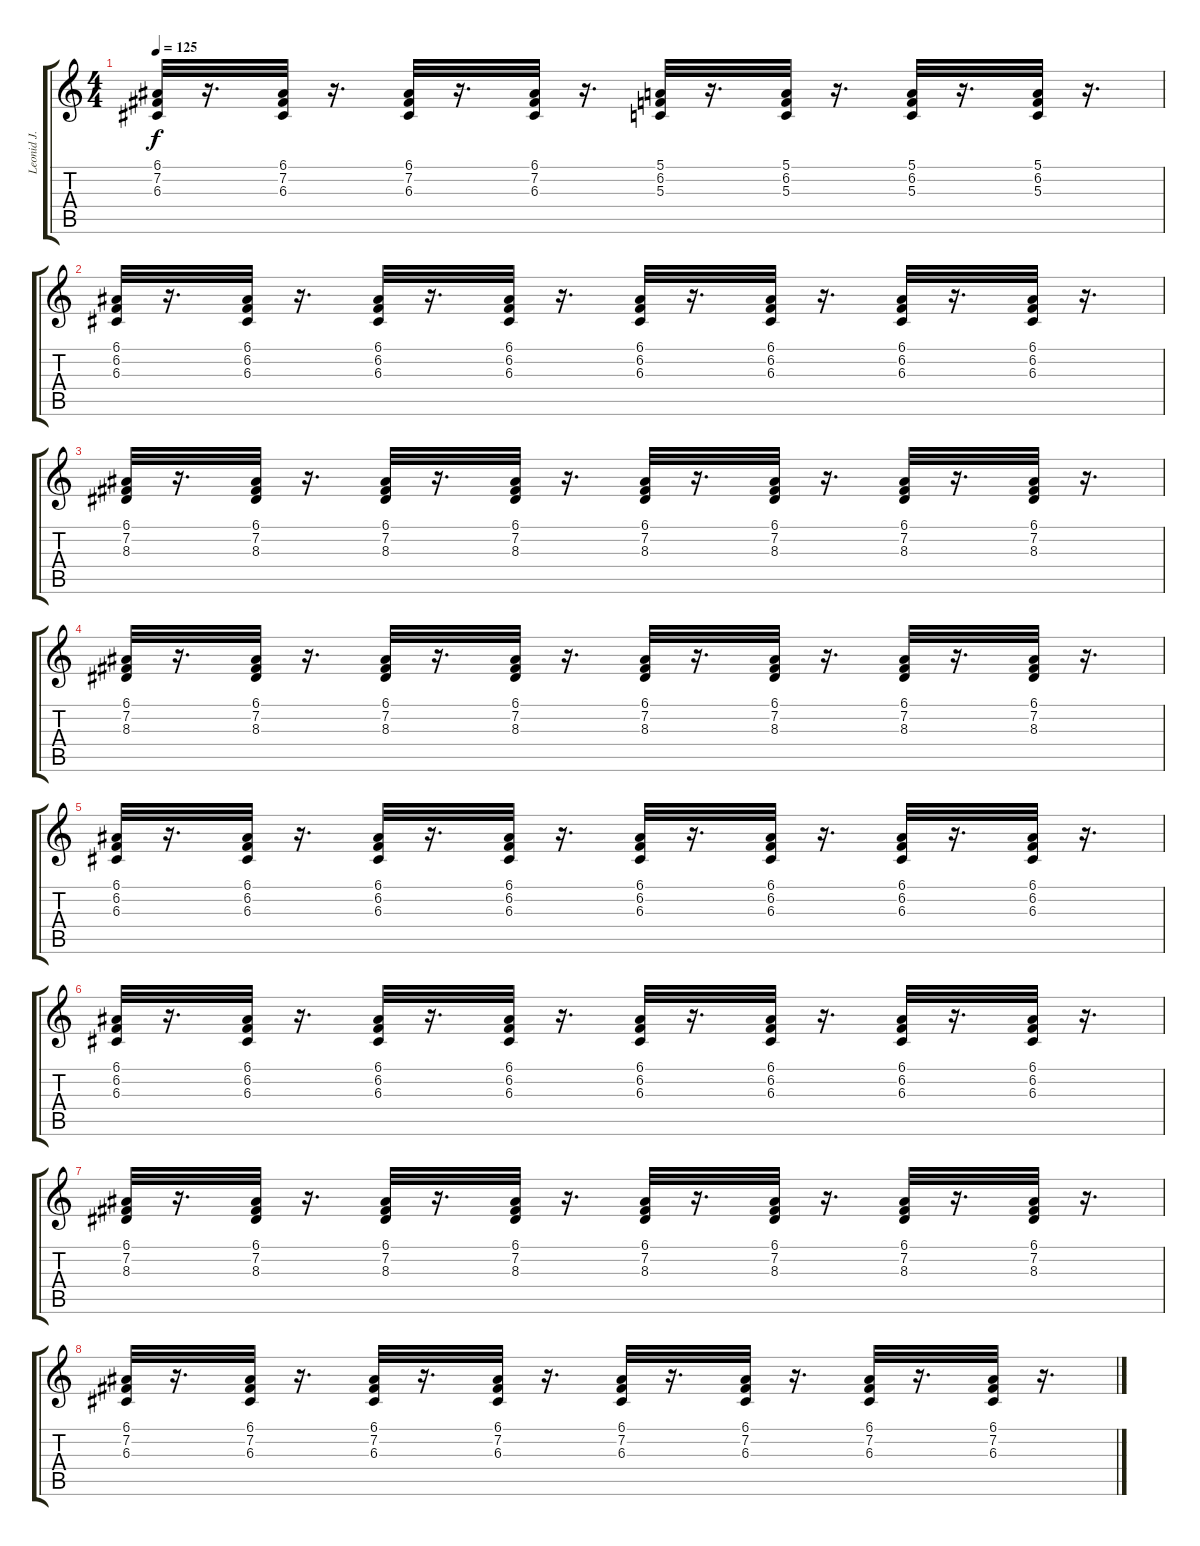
\track ("Leonid J." "Leonid J.") {instrument brightacousticpiano}
\staff {score tabs}
\tuning (E4 B3 G3 D3 A2 E2) {hide}
\ts (4 4)
\tempo 125
\clef g2
\ks c
(6.1 7.2 6.3).32{dy f} r.16{d} (6.1 7.2 6.3).32 r.16{d} (6.1 7.2 6.3).32 r.16{d} (6.1 7.2 6.3).32 r.16{d} (5.1 6.2 5.3).32 r.16{d} (5.1 6.2 5.3).32 r.16{d} (5.1 6.2 5.3).32 r.16{d} (5.1 6.2 5.3).32 r.16{d} |
(6.1 6.2 6.3).32 r.16{d} (6.1 6.2 6.3).32 r.16{d} (6.1 6.2 6.3).32 r.16{d} (6.1 6.2 6.3).32 r.16{d} (6.1 6.2 6.3).32 r.16{d} (6.1 6.2 6.3).32 r.16{d} (6.1 6.2 6.3).32 r.16{d} (6.1 6.2 6.3).32 r.16{d} |
(6.1 7.2 8.3).32 r.16{d} (6.1 7.2 8.3).32 r.16{d} (6.1 7.2 8.3).32 r.16{d} (6.1 7.2 8.3).32 r.16{d} (6.1 7.2 8.3).32 r.16{d} (6.1 7.2 8.3).32 r.16{d} (6.1 7.2 8.3).32 r.16{d} (6.1 7.2 8.3).32 r.16{d} |
(6.1 7.2 8.3).32 r.16{d} (6.1 7.2 8.3).32 r.16{d} (6.1 7.2 8.3).32 r.16{d} (6.1 7.2 8.3).32 r.16{d} (6.1 7.2 8.3).32 r.16{d} (6.1 7.2 8.3).32 r.16{d} (6.1 7.2 8.3).32 r.16{d} (6.1 7.2 8.3).32 r.16{d} |
(6.1 6.2 6.3).32 r.16{d} (6.1 6.2 6.3).32 r.16{d} (6.1 6.2 6.3).32 r.16{d} (6.1 6.2 6.3).32 r.16{d} (6.1 6.2 6.3).32 r.16{d} (6.1 6.2 6.3).32 r.16{d} (6.1 6.2 6.3).32 r.16{d} (6.1 6.2 6.3).32 r.16{d} |
(6.1 6.2 6.3).32 r.16{d} (6.1 6.2 6.3).32 r.16{d} (6.1 6.2 6.3).32 r.16{d} (6.1 6.2 6.3).32 r.16{d} (6.1 6.2 6.3).32 r.16{d} (6.1 6.2 6.3).32 r.16{d} (6.1 6.2 6.3).32 r.16{d} (6.1 6.2 6.3).32 r.16{d} |
(6.1 7.2 8.3).32 r.16{d} (6.1 7.2 8.3).32 r.16{d} (6.1 7.2 8.3).32 r.16{d} (6.1 7.2 8.3).32 r.16{d} (6.1 7.2 8.3).32 r.16{d} (6.1 7.2 8.3).32 r.16{d} (6.1 7.2 8.3).32 r.16{d} (6.1 7.2 8.3).32 r.16{d} |
(6.1 7.2 6.3).32 r.16{d} (6.1 7.2 6.3).32 r.16{d} (6.1 7.2 6.3).32 r.16{d} (6.1 7.2 6.3).32 r.16{d} (6.1 7.2 6.3).32 r.16{d} (6.1 7.2 6.3).32 r.16{d} (6.1 7.2 6.3).32 r.16{d} (6.1 7.2 6.3).32 r.16{d}
